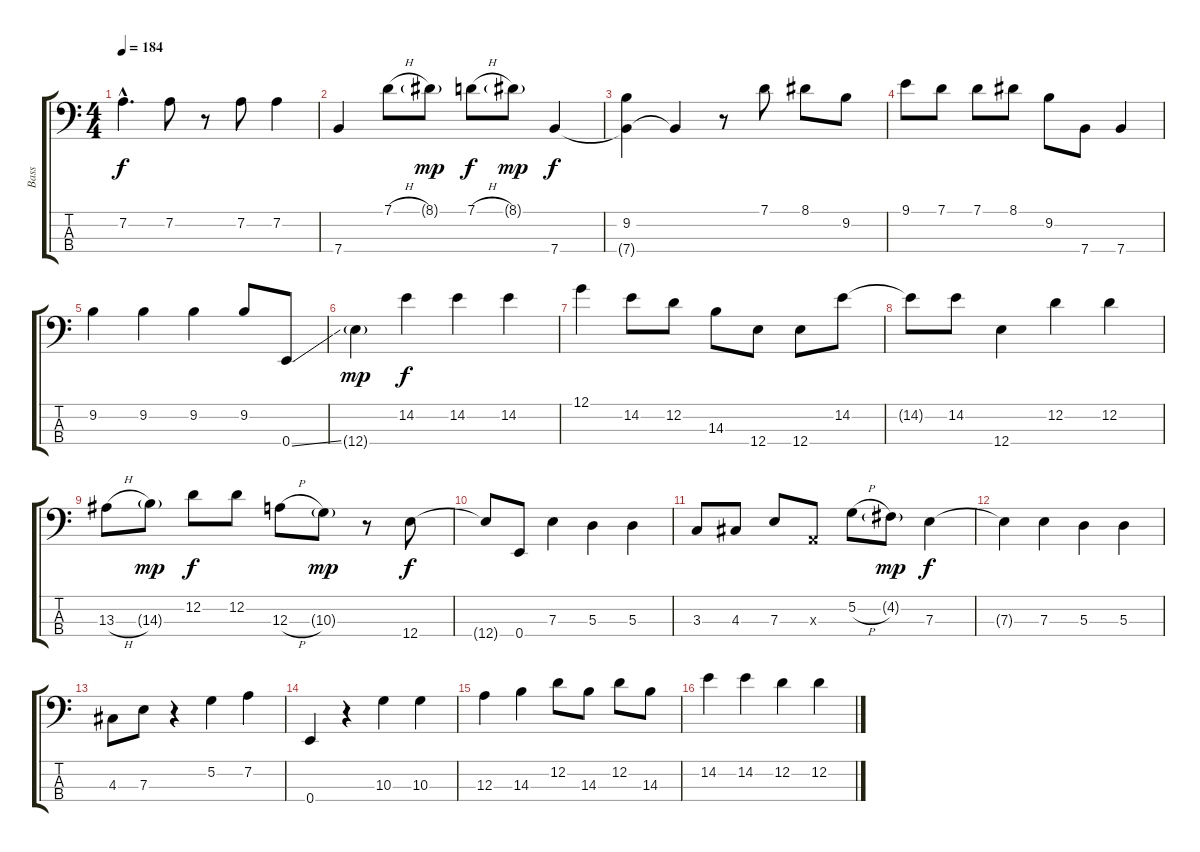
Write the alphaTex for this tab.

\track ("Bass" "Bass") {instrument acousticbass}
\staff {score tabs}
\tuning (G2 D2 A1 E1) {hide}
\ts (4 4)
\tempo 184
\clef f4
\ks c
7.2{hac}.4{d dy f} 7.2.8 r.8 7.2.8 7.2.4 |
7.4.4 7.1{h}.8 8.1{g}.8{dy mp} 7.1{h}.8{dy f} 8.1{g}.8{dy mp} 7.4.4{dy f} |
(9.2 7.4{t}).4 7.4{t}.4 r.8 7.1.8 8.1.8 9.2.8 |
9.1.8 7.1.8 7.1.8 8.1.8 9.2.8 7.4.8 7.4.4 |
9.2.4 9.2.4 9.2.4 9.2.8 0.4{ss}.8 |
12.4{g}.4{dy mp} 14.2.4{dy f} 14.2.4 14.2.4 |
12.1.4 14.2.8 12.2.8 14.3.8 12.4.8 12.4.8 14.2.8 |
14.2{t}.8 14.2.8 12.4.4 12.2.4 12.2.4 |
13.3{h}.8 14.3{g}.8{dy mp} 12.2.8{dy f} 12.2.8 12.3{h}.8 10.3{g}.8{dy mp} r.8 12.4.8{dy f} |
12.4{t}.8 0.4.8 7.3.4 5.3.4 5.3.4 |
3.3.8 4.3.8 7.3.8 0.3{x}.8 5.2{h}.8 4.2{g}.8{dy mp} 7.3.4{dy f} |
7.3{t}.4 7.3.4 5.3.4 5.3.4 |
4.3.8 7.3.8 r.4 5.2.4 7.2.4 |
0.4.4 r.4 10.3.4 10.3.4 |
12.3.4 14.3.4 12.2.8 14.3.8 12.2.8 14.3.8 |
14.2.4 14.2.4 12.2.4 12.2.4
